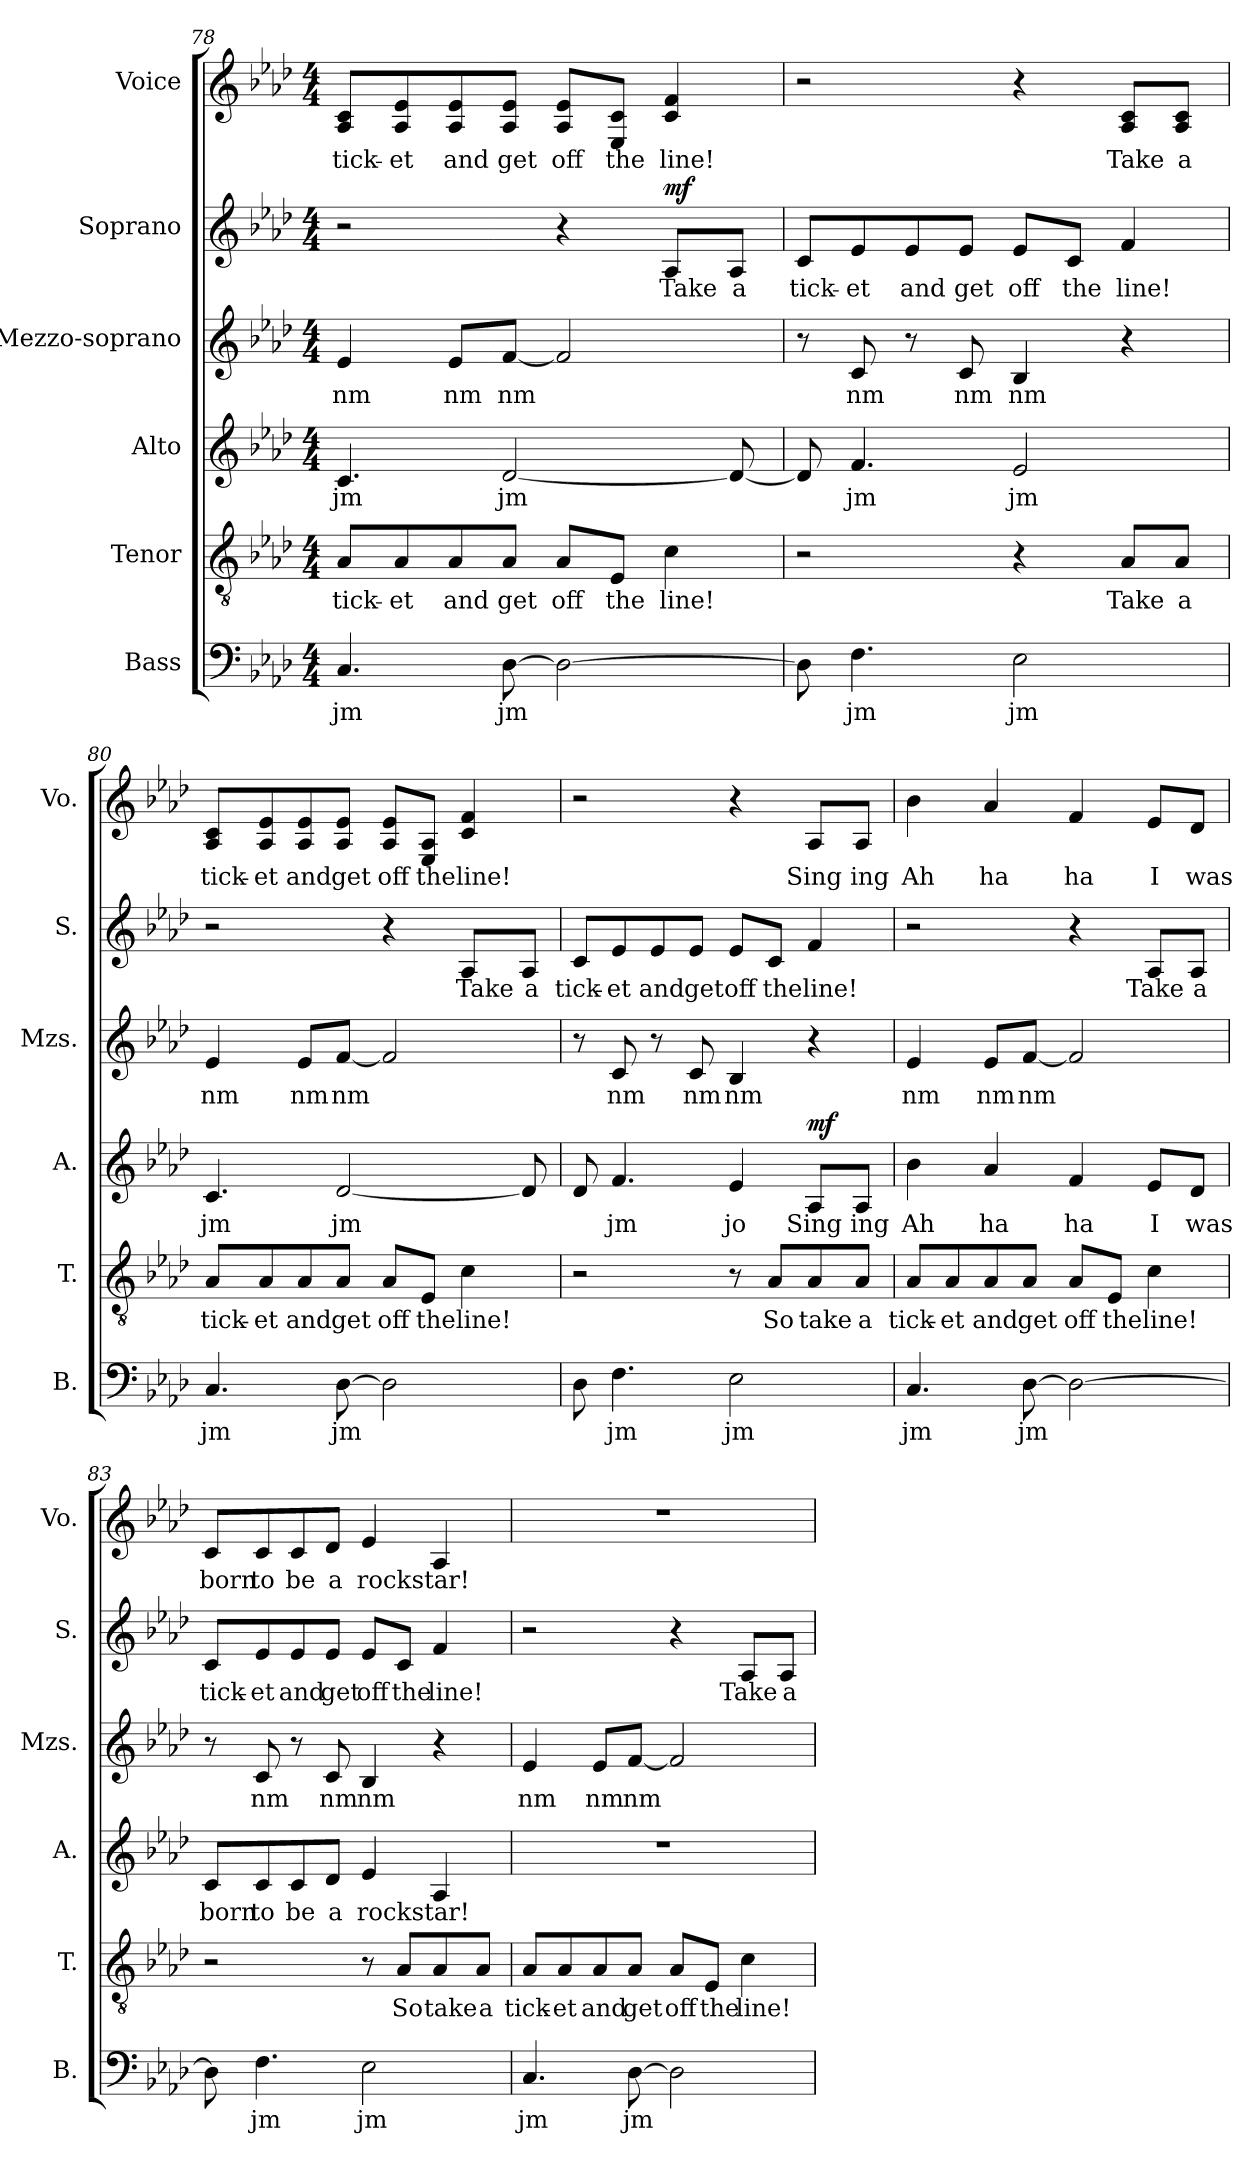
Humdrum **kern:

**kern	**text	**kern	**text	**kern	**text	**dynam	**kern	**text	**kern	**text	**dynam	**kern	**text
*part6	*part6	*part5	*part5	*part4	*part4	*part4	*part3	*part3	*part2	*part2	*part2	*part1	*part1
*staff6	*staff6	*staff5	*staff5	*staff4	*staff4	*staff4	*staff3	*staff3	*staff2	*staff2	*staff2	*staff1	*staff1
*I"Bass	*	*I"Tenor	*	*I"Alto	*	*	*I"Mezzo-soprano	*	*I"Soprano	*	*	*I"Voice	*
*I'B.	*	*I'T.	*	*I'A.	*	*	*I'Mzs.	*	*I'S.	*	*	*I'Vo.	*
*clefF4	*	*clefGv2	*	*clefG2	*	*	*clefG2	*	*clefG2	*	*	*clefG2	*
*k[b-e-a-d-]	*	*k[b-e-a-d-]	*	*k[b-e-a-d-]	*	*	*k[b-e-a-d-]	*	*k[b-e-a-d-]	*	*	*k[b-e-a-d-]	*
*M4/4	*	*M4/4	*	*M4/4	*	*	*M4/4	*	*M4/4	*	*	*M4/4	*
=78	=78	=78	=78	=78	=78	=78	=78	=78	=78	=78	=78	=78	=78
4.C/	jm	8A-/L	tick-	4.c/	jm	.	4e-/	nm	2r	.	.	8A-/ 8c/L	tick-
.	.	8A-/	-et	.	.	.	.	.	.	.	.	8A-/ 8e-/	-et
.	.	8A-/	and	.	.	.	8e-/L	nm	.	.	.	8A-/ 8e-/	and
[8D-\	jm	8A-/J	get	[2d-/	jm	.	[8f/J	nm	.	.	.	8A-/ 8e-/J	get
2D-\_	.	8A-/L	off	.	.	.	2f/]	.	4r	.	.	8A-/ 8e-/L	off
.	.	8E-/J	the	.	.	.	.	.	.	.	.	8E-/ 8c/J	the
!	!	!	!	!	!	!	!	!	!	!	!LO:DY:a	!	!
.	.	4c\	line!	.	.	.	.	.	8A-/L	Take	mf	4c/ 4f/	line!
.	.	.	.	8d-/_	.	.	.	.	8A-/J	a	.	.	.
!!LO:PB:g=z
=79	=79	=79	=79	=79	=79	=79	=79	=79	=79	=79	=79	=79	=79
8D-\]	.	2r	.	8d-/]	.	.	8r	.	8c/L	tick-	.	2r	.
4.F\	jm	.	.	4.f/	jm	.	8c/	nm	8e-/	-et	.	.	.
.	.	.	.	.	.	.	8r	.	8e-/	and	.	.	.
.	.	.	.	.	.	.	8c/	nm	8e-/J	get	.	.	.
2E-\	jm	4r	.	2e-/	jm	.	4B-/	nm	8e-/L	off	.	4r	.
.	.	.	.	.	.	.	.	.	8c/J	the	.	.	.
.	.	8A-/L	Take	.	.	.	4r	.	4f/	line!	.	8A-/ 8c/L	Take
.	.	8A-/J	a	.	.	.	.	.	.	.	.	8A-/ 8c/J	a
=80	=80	=80	=80	=80	=80	=80	=80	=80	=80	=80	=80	=80	=80
4.C/	jm	8A-/L	tick-	4.c/	jm	.	4e-/	nm	2r	.	.	8A-/ 8c/L	tick-
.	.	8A-/	-et	.	.	.	.	.	.	.	.	8A-/ 8e-/	-et
.	.	8A-/	and	.	.	.	8e-/L	nm	.	.	.	8A-/ 8e-/	and
[8D-\	jm	8A-/J	get	[2d-/	jm	.	[8f/J	nm	.	.	.	8A-/ 8e-/J	get
2D-\]	.	8A-/L	off	.	.	.	2f/]	.	4r	.	.	8A-/ 8e-/L	off
.	.	8E-/J	the	.	.	.	.	.	.	.	.	8E-/ 8A-/J	the
.	.	4c\	line!	.	.	.	.	.	8A-/L	Take	.	4c/ 4f/	line!
.	.	.	.	8d-/]	.	.	.	.	8A-/J	a	.	.	.
!!LO:PB:g=z
=81	=81	=81	=81	=81	=81	=81	=81	=81	=81	=81	=81	=81	=81
8D-\	.	2r	.	8d-/	.	.	8r	.	8c/L	tick-	.	2r	.
4.F\	jm	.	.	4.f/	jm	.	8c/	nm	8e-/	-et	.	.	.
.	.	.	.	.	.	.	8r	.	8e-/	and	.	.	.
.	.	.	.	.	.	.	8c/	nm	8e-/J	get	.	.	.
2E-\	jm	8r	.	4e-/	jo	.	4B-/	nm	8e-/L	off	.	4r	.
.	.	8A-/L	So	.	.	.	.	.	8c/J	the	.	.	.
!	!	!	!	!	!	!LO:DY:a	!	!	!	!	!	!	!
.	.	8A-/	take	8A-/L	Sing	mf	4r	.	4f/	line!	.	8A-/L	Sing
.	.	8A-/J	a	8A-/J	ing	.	.	.	.	.	.	8A-/J	ing
=82	=82	=82	=82	=82	=82	=82	=82	=82	=82	=82	=82	=82	=82
4.C/	jm	8A-/L	tick-	4b-\	Ah	.	4e-/	nm	2r	.	.	4b-\	Ah
.	.	8A-/	-et	.	.	.	.	.	.	.	.	.	.
.	.	8A-/	and	4a-/	ha	.	8e-/L	nm	.	.	.	4a-/	ha
[8D-\	jm	8A-/J	get	.	.	.	[8f/J	nm	.	.	.	.	.
2D-\_	.	8A-/L	off	4f/	ha	.	2f/]	.	4r	.	.	4f/	ha
.	.	8E-/J	the	.	.	.	.	.	.	.	.	.	.
.	.	4c\	line!	8e-/L	I	.	.	.	8A-/L	Take	.	8e-/L	I
.	.	.	.	8d-/J	was	.	.	.	8A-/J	a	.	8d-/J	was
!!LO:PB:g=z
=83	=83	=83	=83	=83	=83	=83	=83	=83	=83	=83	=83	=83	=83
8D-\]	.	2r	.	8c/L	born	.	8r	.	8c/L	tick-	.	8c/L	born
4.F\	jm	.	.	8c/	to	.	8c/	nm	8e-/	-et	.	8c/	to
.	.	.	.	8c/	be	.	8r	.	8e-/	and	.	8c/	be
.	.	.	.	8d-/J	a	.	8c/	nm	8e-/J	get	.	8d-/J	a
2E-\	jm	8r	.	4e-/	rock	.	4B-/	nm	8e-/L	off	.	4e-/	rock
.	.	8A-/L	So	.	.	.	.	.	8c/J	the	.	.	.
.	.	8A-/	take	4A-/	star!	.	4r	.	4f/	line!	.	4A-/	star!
.	.	8A-/J	a	.	.	.	.	.	.	.	.	.	.
=84	=84	=84	=84	=84	=84	=84	=84	=84	=84	=84	=84	=84	=84
4.C/	jm	8A-/L	tick-	1r	.	.	4e-/	nm	2r	.	.	1r	.
.	.	8A-/	-et	.	.	.	.	.	.	.	.	.	.
.	.	8A-/	and	.	.	.	8e-/L	nm	.	.	.	.	.
[8D-\	jm	8A-/J	get	.	.	.	[8f/J	nm	.	.	.	.	.
2D-\]	.	8A-/L	off	.	.	.	2f/]	.	4r	.	.	.	.
.	.	8E-/J	the	.	.	.	.	.	.	.	.	.	.
.	.	4c\	line!	.	.	.	.	.	8A-/L	Take	.	.	.
.	.	.	.	.	.	.	.	.	8A-/J	a	.	.	.
=	=	=	=	=	=	=	=	=	=	=	=	=	=
*-	*-	*-	*-	*-	*-	*-	*-	*-	*-	*-	*-	*-	*-
